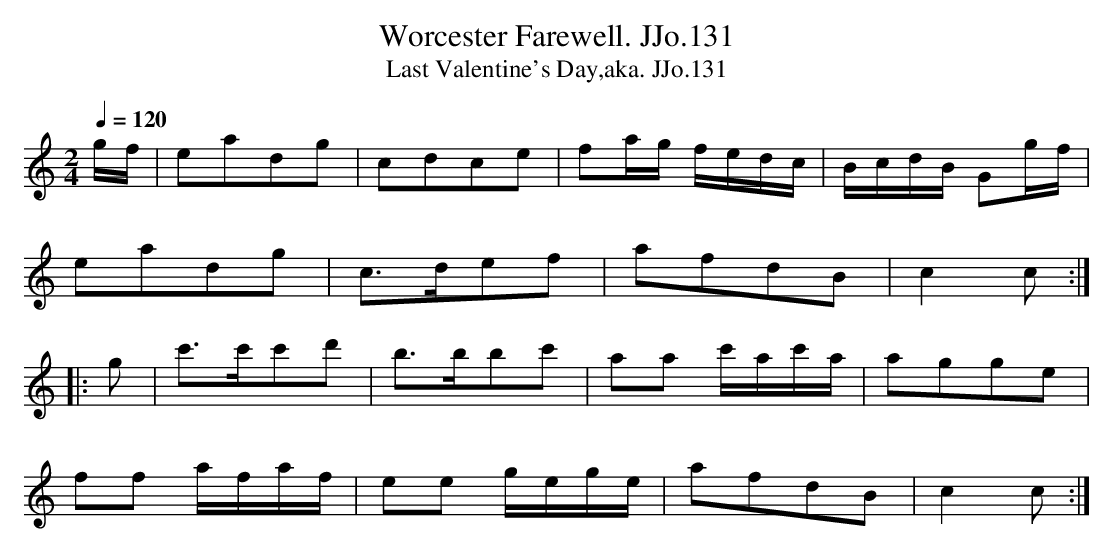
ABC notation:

X:1
T:Worcester Farewell. JJo.131
T:Last Valentine's Day,aka. JJo.131
M:2/4
L:1/8
Q:1/4=120
K:C
g/f/|eadg|cdce|fa/g/ f/e/d/c/|B/c/d/B/ Gg/f/|
eadg|c>def|afdB|c2c:|
|:g|c'>c'c'd'|b>bbc'|aa c'/a/c'/a/|agge|
ff a/f/a/f/|ee g/e/g/e/|afdB|c2c:|
